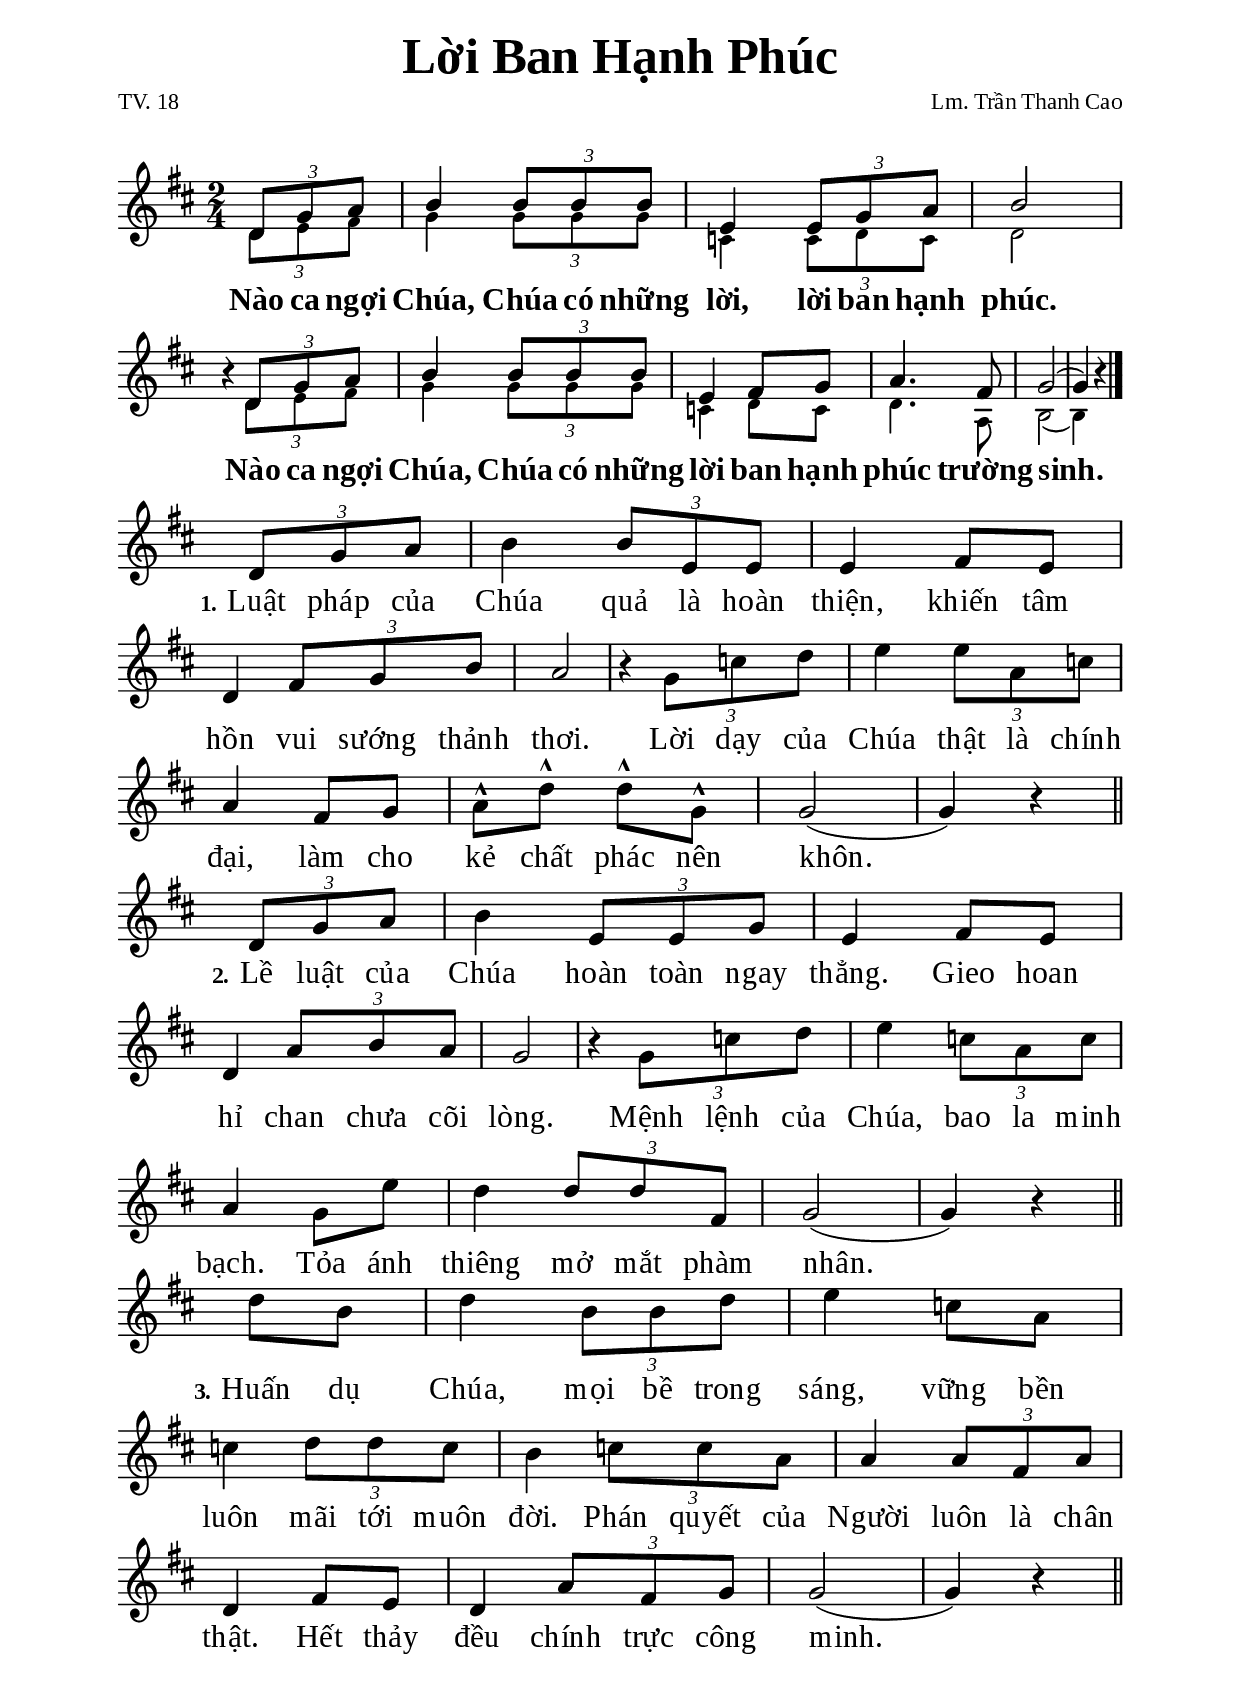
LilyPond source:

% Cài đặt chung
\version "2.20.0"
\include "english.ly"

\header {
  title = \markup { \fontsize #3 "Lời Ban Hạnh Phúc" }
  poet = "TV. 18"
  composer = "Lm. Trần Thanh Cao"
  arranger = " "
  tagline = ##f
}

\paper {
  #(set-paper-size "a4")
  top-margin = 10\mm
  bottom-margin = 10\mm
  left-margin = 20\mm
  right-margin = 20\mm
  indent = #0
  #(define fonts
    (make-pango-font-tree
      "Liberation Serif"
      "Liberation Serif"
      "Liberation Serif"
      (/ 20 20)))
  page-count = #1
}

% Nhạc điệp khúc
nhacDiepKhucSop = \relative c' {
  \partial 4 \tuplet 3/2 { d8 g a } |
  b4 \tuplet 3/2 { b8 b b } |
  e,4 \tuplet 3/2 { e8 g a } |
  b2 |
  r4 \tuplet 3/2 { d,8 g a } |
  b4 \tuplet 3/2 { b8 b b } |
  e,4 fs8 g |
  a4. fs8 |
  g2 ( |
  g4) r \bar "|."
}

nhacDiepKhucBas = \relative c' {
  \partial 4 \tuplet 3/2 { d8 e fs } |
  g4 \tuplet 3/2 { g8 g g } |
  c,4 \tuplet 3/2 { c8 d c } |
  d2 |
  r4 \tuplet 3/2 { d8 e fs } |
  g4 \tuplet 3/2 { g8 g g } |
  c,4 d8 c |
  d4. a8 |
  b2 ( |
  b4) r
}

% Nhạc phiên khúc
nhacPhienKhucMot = \relative c' {
  \partial 4 \tuplet 3/2 { d8 g a } |
  b4 \tuplet 3/2 { b8 e, e } |
  e4 fs8 e |
  d4 \tuplet 3/2 { fs8 g b } |
  a2 |
  r4 \tuplet 3/2 { g8 c d } |
  e4 \tuplet 3/2 { 8 a, c } |
  a4 fs8 g |
  a8 ^^ d ^^ d ^^ g, ^^ |
  g2 ( |
  g4) r \bar "||"
}

nhacPhienKhucHai = \relative c' {
  \partial 4 \tuplet 3/2 { d8 g a } |
  b4 \tuplet 3/2 { e,8 e g} |
  e4 fs8 e |
  d4 \tuplet 3/2 { a'8 b a } |
  g2 |
  r4 \tuplet 3/2 { g8 c d } |
  e4 \tuplet 3/2 { c8 a c } |
  a4 g8 e' |
  d4 \tuplet 3/2 { d8 d fs, } |
  g2 ( |
  g4) r \bar "||"
}

nhacPhienKhucBa = \relative c'' {
  \partial 4 d8 b |
  d4 \tuplet 3/2 { b8 b d } |
  e4 c8 a |
  c4 \tuplet 3/2 { d8 d c } |
  b4 \tuplet 3/2 { c8 c a } |
  a4 \tuplet 3/2 { a8 fs a } |
  d,4 fs8 e |
  d4 \tuplet 3/2 { a'8 fs g } |
  g2 ( |
  g4) r \bar "||"
}

% Lời điệp khúc
loiDiepKhuc = \lyricmode {
  Nào ca ngợi Chúa,
  Chúa có những lời, lời ban hạnh phúc.
  Nào ca ngợi Chúa,
  Chúa có những lời ban hạnh phúc trường sinh.
}

% Lời phiên khúc
loiPhienKhucMot = \lyricmode {
  \set stanza = #"1."
  Luật pháp của Chúa quả là hoàn thiện,
  khiến tâm hồn vui sướng thảnh thơi.
  Lời dạy của Chúa thật là chính đại,
  làm cho kẻ chất phác nên khôn.
}

loiPhienKhucHai = \lyricmode {
  \set stanza = #"2."
  Lề luật của Chúa hoàn toàn ngay thẳng.
  Gieo hoan hỉ chan chưa cõi lòng.
  Mệnh lệnh của Chúa, bao la minh bạch.
  Tỏa ánh thiêng mở mắt phàm nhân.
}

loiPhienKhucBa = \lyricmode {
  \set stanza = #"3."
  Huấn dụ Chúa, mọi bề trong sáng,
  vững bền luôn mãi tới muôn đời.
  Phán quyết của Người luôn là chân thật.
  Hết thảy đều chính trực công minh.
}


% Dàn trang
\score {
  \new ChoirStaff <<
    \new Staff = diepKhuc \with {
        \consists "Merge_rests_engraver"
        \magnifyStaff #(magstep +1)
      }
      <<
      \new Voice = beSop {
        \voiceOne \key d \major \time 2/4 \nhacDiepKhucSop
      }
      \new Voice = beBas {
        \override NoteHead.font-size = #-2
        \voiceTwo \key d \major \time 2/4 \nhacDiepKhucBas
      }
    >>
    \new Lyrics \lyricsto beSop \loiDiepKhuc
  >>
  \layout {
    \override Lyrics.LyricText.font-series = #'bold
    \override Lyrics.LyricText.font-size = #+3
    \override Lyrics.LyricSpace.minimum-distance = #0.5
    \override Score.BarNumber.break-visibility = ##(#f #f #f)
    \override Score.SpacingSpanner.uniform-stretching = ##t
  }
}

\score {
  \new ChoirStaff <<
    \new Staff = phienKhuc \with {
        \magnifyStaff #(magstep +1)
      }
      <<
      \new Voice = beSop {
        \key d \major \time 2/4 \nhacPhienKhucMot
      }
    >>
    \new Lyrics \lyricsto beSop \loiPhienKhucMot
  >>
  \layout {
    \override Staff.TimeSignature.transparent = ##t
    \override Lyrics.LyricText.font-size = #+3
    \override Lyrics.LyricSpace.minimum-distance = #2.0
    \override Score.BarNumber.break-visibility = ##(#f #f #f)
    \override Score.SpacingSpanner.uniform-stretching = ##t
  }
}

\score {
  \new ChoirStaff <<
    \new Staff = phienKhuc \with {
        \magnifyStaff #(magstep +1)
      }
      <<
      \new Voice = beSop {
        \key d \major \time 2/4 \nhacPhienKhucHai
      }
    >>
    \new Lyrics \lyricsto beSop \loiPhienKhucHai
  >>
  \layout {
    \override Staff.TimeSignature.transparent = ##t
    \override Lyrics.LyricText.font-size = #+3
    \override Lyrics.LyricSpace.minimum-distance = #2.0
    \override Score.BarNumber.break-visibility = ##(#f #f #f)
    \override Score.SpacingSpanner.uniform-stretching = ##t
  }
}

\score {
  \new ChoirStaff <<
    \new Staff = phienKhuc \with {
        \magnifyStaff #(magstep +1)
      }
      <<
      \new Voice = beSop {
        \key d \major \time 2/4 \nhacPhienKhucBa
      }
    >>
    \new Lyrics \lyricsto beSop \loiPhienKhucBa
  >>
  \layout {
    \override Staff.TimeSignature.transparent = ##t
    \override Lyrics.LyricText.font-size = #+3
    \override Lyrics.LyricSpace.minimum-distance = #2.0
    \override Score.BarNumber.break-visibility = ##(#f #f #f)
    \override Score.SpacingSpanner.uniform-stretching = ##t
  }
}
